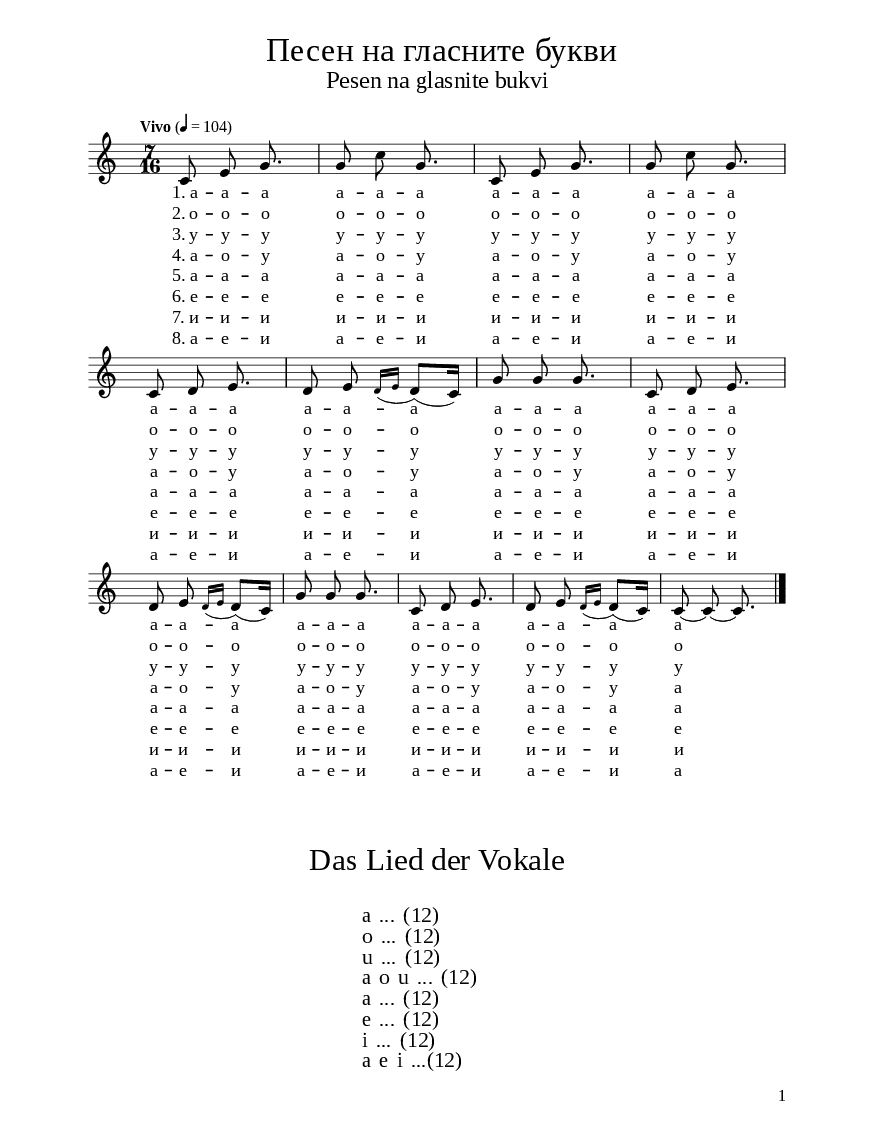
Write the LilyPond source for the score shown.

\version "2.22.1"

% include paper part and global functions
\include "include/globals.ily"

\bookpart {
  \include "include/bookpart-paper.ily"
  \score {
    \include "include/score-layout.ily"

    \new Voice \relative c' {
      \clef treble
      \key c \major
      \time 7/16
      \tempoFunc "Vivo" 4 "104"
      \autoBeamOff
      c8 e8 g8. | g8 c8 g8. | c,8 e8 g8. | g8 c8 g8. | \break
      c,8 d8 e8. | d8 e8  \acciaccatura {d16[e16]} d8([c16]) | g'8 g8 g8. | c,8 d8 e8. | \break
      d8 e8 \acciaccatura {d16[e16]} d8([c16]) | g'8 g8 g8. | c,8 d8 e8. | d8 e8 \acciaccatura {d16[e16]} d8([c16]) | c8~ c8~ c8. | \bar "|." \break
    }

    \addlyrics {
      "1. a" -- a -- a  a -- a -- a  a -- a -- a  a -- a -- a
      a -- a -- a  a -- a -- a  a -- a -- a  a -- a -- a
      a -- a -- a  a -- a -- a  a -- a -- a  a -- a -- a a
    }

    \addlyrics {
      "2. o" -- o -- o  o -- o -- o  o -- o -- o  o -- o -- o
      o -- o -- o  o -- o -- o  o -- o -- o  o -- o -- o
      o -- o -- o  o -- o -- o  o -- o -- o  o -- o -- o o
    }

    \addlyrics {
      "3. у" -- у -- у  у -- у -- у  у -- у -- у  у -- у -- у
      у -- у -- у  у -- у -- у  у -- у -- у  у -- у -- у
      у -- у -- у  у -- у -- у  у -- у -- у  у -- у -- у у
    }

    \addlyrics {
      "4. а" -- о -- у  а -- о -- у  а -- о -- у  а -- о -- у
      а -- о -- у  а -- о -- у  а -- о -- у  а -- о -- у
      а -- о -- у  а -- о -- у  а -- о -- у  а -- о -- у а
    }

    \addlyrics {
      "5. a" -- a -- a  a -- a -- a  a -- a -- a  a -- a -- a
      a -- a -- a  a -- a -- a  a -- a -- a  a -- a -- a
      a -- a -- a  a -- a -- a  a -- a -- a  a -- a -- a a
    }

    \addlyrics {
      "6. e" -- e -- e  e -- e -- e  e -- e -- e  e -- e -- e
      e -- e -- e  e -- e -- e  e -- e -- e  e -- e -- e
      e -- e -- e  e -- e -- e  e -- e -- e  e -- e -- e e
    }

    \addlyrics {
      "7. и" -- и -- и  и -- и -- и  и -- и -- и  и -- и -- и
      и -- и -- и  и -- и -- и  и -- и -- и  и -- и -- и
      и -- и -- и  и -- и -- и  и -- и -- и  и -- и -- и и
    }

    \addlyrics {
      "8. а" -- е -- и  а -- е -- и  а -- е -- и  а -- е -- и
      а -- е -- и  а -- е -- и  а -- е -- и  а -- е -- и
      а -- е -- и  а -- е -- и  а -- е -- и  а -- е -- и а
    }

    \header {
      title = \titleFunc " Песен на гласните букви" "Pesen na glasnite bukvi"
    }

    \midi{}

  } % score


  \markup \empty-three

  % include foreign translation(s) of the song
  \version "2.22.1"

\markup \fill-line { \fontsize #deTitleFontSize "Das Lied der Vokale" }
\markup \null
\markup \null
\markup \fontsize #deCoupletFontSize {
  \hspace #25
  \override #`(baseline-skip . ,deCoupletBaselineSkip)

  \column {
     \line { " " }
     
     \line { " "a ... (12)}
     \line { " "o ... (12)}
     \line { " "u ...  (12)}
     \line { " "a o u ... (12)}
     \line { " "a ...  (12)}
     \line { " "e ... (12)}
     \line { " "i ... (12)}
     
    \line { " " a e i ...(12)}
   }
}    


} % bookpart
